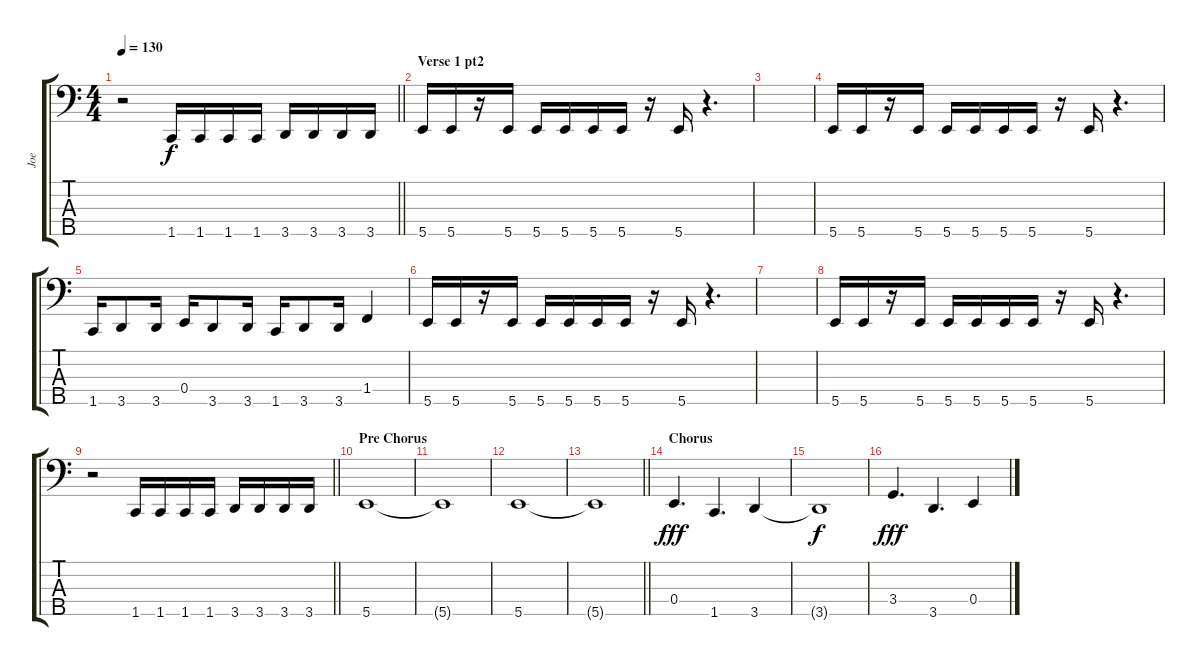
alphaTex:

\track ("Joe" "Joe") {instrument electricbassfinger}
\staff {score tabs}
\tuning (G2 D2 A1 E1 B0) {hide}
\ts (4 4)
\tempo 130
\clef f4
\barLineRight lightlight
\ks c
r.2{dy f} 1.5.16 1.5.16 1.5.16 1.5.16 3.5.16 3.5.16 3.5.16 3.5.16 |
\section ("" "Verse 1 pt2")
5.5.16 5.5.16 r.16 5.5.16 5.5.16 5.5.16 5.5.16 5.5.16 r.16 5.5.16 r.4{d} |
|
5.5.16 5.5.16 r.16 5.5.16 5.5.16 5.5.16 5.5.16 5.5.16 r.16 5.5.16 r.4{d} |
1.5.16 3.5.8 3.5.16 0.4.16 3.5.8 3.5.16 1.5.16 3.5.8 3.5.16 1.4.4 |
5.5.16 5.5.16 r.16 5.5.16 5.5.16 5.5.16 5.5.16 5.5.16 r.16 5.5.16 r.4{d} |
|
5.5.16 5.5.16 r.16 5.5.16 5.5.16 5.5.16 5.5.16 5.5.16 r.16 5.5.16 r.4{d} |
\barLineRight lightlight
r.2 1.5.16 1.5.16 1.5.16 1.5.16 3.5.16 3.5.16 3.5.16 3.5.16 |
\section ("" "Pre Chorus")
5.5.1 |
5.5{t}.1 |
5.5.1 |
\barLineRight lightlight
5.5{t}.1 |
\section ("" "Chorus")
0.4.4{d dy fff} 1.5.4{d} 3.5.4 |
3.5{t}.1{dy f} |
3.4.4{d dy fff} 3.5.4{d} 0.4.4
